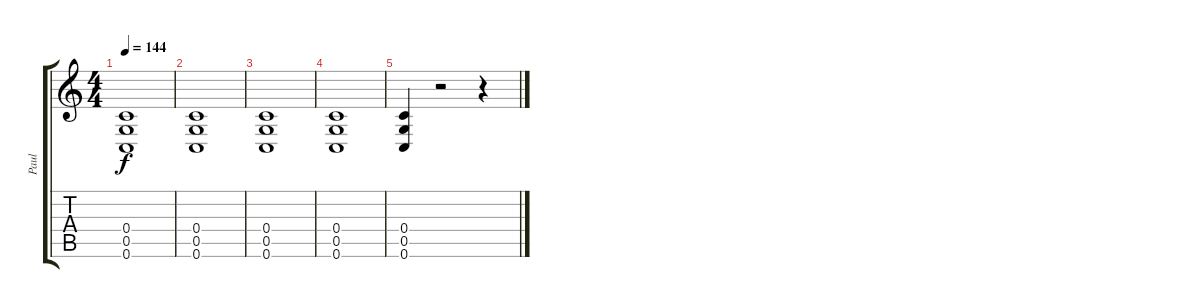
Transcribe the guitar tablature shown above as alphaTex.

\track ("Paul" "Paul") {instrument distortionguitar}
\staff {score tabs}
\tuning (D4 A3 F3 C3 G2 C2) {hide}
\ts (4 4)
\tempo 144
\clef g2
\ks c
(0.4 0.5 0.6).1{dy f} |
(0.4 0.5 0.6).1 |
(0.4 0.5 0.6).1 |
(0.4 0.5 0.6).1 |
(0.4 0.5 0.6).4 r.2 r.4
